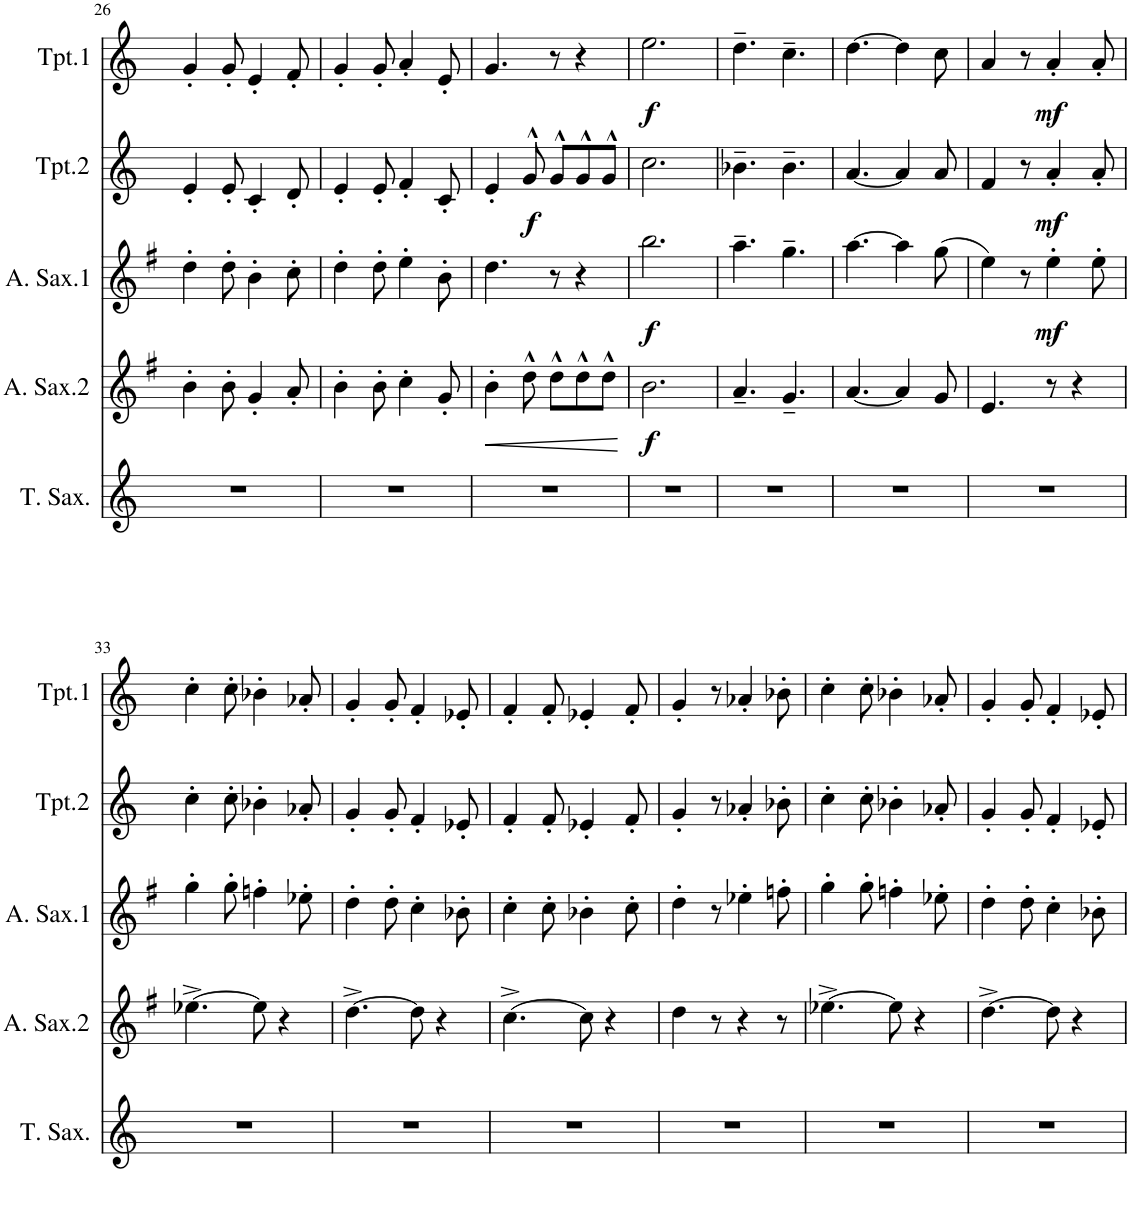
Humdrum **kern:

**kern	**kern	**dynam	**kern	**dynam	**kern	**dynam	**kern	**dynam
*part5	*part4	*part4	*part3	*part3	*part2	*part2	*part1	*part1
*staff5	*staff4	*staff4	*staff3	*staff3	*staff2	*staff2	*staff1	*staff1
*I"Tenor-saxofoon	*I"Altsax 2	*	*I"Altsax 1	*	*I"Trompet 2	*	*I"Trompet 1	*
*I'T. Sax.	*I'A. Sax.2	*	*I'A. Sax.1	*	*I'Tpt.2	*	*I'Tpt.1	*
!!LO:PB:g=z
*clefG2	*clefG2	*	*clefG2	*	*clefG2	*	*clefG2	*
*Trd8c14	*Trd5c9	*	*Trd5c9	*	*Trd1c2	*	*Trd1c2	*
*k[]	*k[f#]	*	*k[f#]	*	*k[]	*	*k[]	*
*M6/8	*M6/8	*	*M6/8	*	*M6/8	*	*M6/8	*
=26	=26	=26	=26	=26	=26	=26	=26	=26
2.r	4b'\	.	4dd'\	.	4e'/	.	4g'/	.
.	8b'\	.	8dd'\	.	8e'/	.	8g'/	.
.	4g'/	.	4b'\	.	4c'/	.	4e'/	.
.	8a'/	.	8cc'\	.	8d'/	.	8f'/	.
=27	=27	=27	=27	=27	=27	=27	=27	=27
2.r	4b'\	.	4dd'\	.	4e'/	.	4g'/	.
.	8b'\	.	8dd'\	.	8e'/	.	8g'/	.
.	4cc'\	.	4ee'\	.	4f'/	.	4a'/	.
.	8g'/	.	8b'\	.	8c'/	.	8e'/	.
=28	=28	=28	=28	=28	=28	=28	=28	=28
!	!	!LO:HP:b	!	!	!	!	!	!
2.r	4b'\	<	4.dd\	.	4e'/	.	4.g/	.
!	!	!	!	!	!	!LO:DY:b	!	!
.	8dd^^\	.	.	.	8g^^/	f	.	.
.	8dd^^\L	.	8r	.	8g^^/L	.	8r	.
.	8dd^^\	.	4r	.	8g^^/	.	4r	.
.	8dd^^\J	.	.	.	8g^^/J	.	.	.
.	.	[	.	.	.	.	.	.
=29	=29	=29	=29	=29	=29	=29	=29	=29
!	!	!LO:DY:b	!	!LO:DY:b	!	!	!	!LO:DY:b
2.r	2.b\	f	2.bb\	f	2.cc\	.	2.ee\	f
=30	=30	=30	=30	=30	=30	=30	=30	=30
2.r	4.a~/	.	4.aa~\	.	4.b-X~\	.	4.dd~\	.
.	4.g~/	.	4.gg~\	.	4.b-~\	.	4.cc~\	.
=31	=31	=31	=31	=31	=31	=31	=31	=31
2.r	[4.a/	.	[4.aa\	.	[4.a/	.	[4.dd\	.
.	4a/]	.	4aa\]	.	4a/]	.	4dd\]	.
.	8g/	.	(8gg\	.	8a/	.	8cc\	.
=32	=32	=32	=32	=32	=32	=32	=32	=32
2.r	4.e/	.	4ee\)	.	4f/	.	4a/	.
.	.	.	8r	.	8r	.	8r	.
!	!	!	!	!LO:DY:b	!	!LO:DY:b	!	!LO:DY:b
.	8r	.	4ee'\	mf	4a'/	mf	4a'/	mf
.	4r	.	.	.	.	.	.	.
.	.	.	8ee'\	.	8a'/	.	8a'/	.
!!LO:LB:g=z
=33	=33	=33	=33	=33	=33	=33	=33	=33
2.r	[4.ee-X^\	.	4gg'\	.	4cc'\	.	4cc'\	.
.	.	.	8gg'\	.	8cc'\	.	8cc'\	.
.	8ee-\]	.	4ffn'\	.	4b-X'\	.	4b-X'\	.
.	4r	.	.	.	.	.	.	.
.	.	.	8ee-X'\	.	8a-X'/	.	8a-X'/	.
=34	=34	=34	=34	=34	=34	=34	=34	=34
2.r	[4.dd^\	.	4dd'\	.	4g'/	.	4g'/	.
.	.	.	8dd'\	.	8g'/	.	8g'/	.
.	8dd\]	.	4cc'\	.	4f'/	.	4f'/	.
.	4r	.	.	.	.	.	.	.
.	.	.	8b-X'\	.	8e-X'/	.	8e-X'/	.
=35	=35	=35	=35	=35	=35	=35	=35	=35
2.r	[4.cc^\	.	4cc'\	.	4f'/	.	4f'/	.
.	.	.	8cc'\	.	8f'/	.	8f'/	.
.	8cc\]	.	4b-X'\	.	4e-X'/	.	4e-X'/	.
.	4r	.	.	.	.	.	.	.
.	.	.	8cc'\	.	8f'/	.	8f'/	.
=36	=36	=36	=36	=36	=36	=36	=36	=36
2.r	4dd\	.	4dd'\	.	4g'/	.	4g'/	.
.	8r	.	8r	.	8r	.	8r	.
.	4r	.	4ee-X'\	.	4a-X'/	.	4a-X'/	.
.	8r	.	8ffn'\	.	8b-X'\	.	8b-X'\	.
=37	=37	=37	=37	=37	=37	=37	=37	=37
2.r	[4.ee-X^\	.	4gg'\	.	4cc'\	.	4cc'\	.
.	.	.	8gg'\	.	8cc'\	.	8cc'\	.
.	8ee-\]	.	4ffn'\	.	4b-X'\	.	4b-X'\	.
.	4r	.	.	.	.	.	.	.
.	.	.	8ee-X'\	.	8a-X'/	.	8a-X'/	.
=38	=38	=38	=38	=38	=38	=38	=38	=38
2.r	[4.dd^\	.	4dd'\	.	4g'/	.	4g'/	.
.	.	.	8dd'\	.	8g'/	.	8g'/	.
.	8dd\]	.	4cc'\	.	4f'/	.	4f'/	.
.	4r	.	.	.	.	.	.	.
.	.	.	8b-X'\	.	8e-X'/	.	8e-X'/	.
=	=	=	=	=	=	=	=	=
*-	*-	*-	*-	*-	*-	*-	*-	*-
